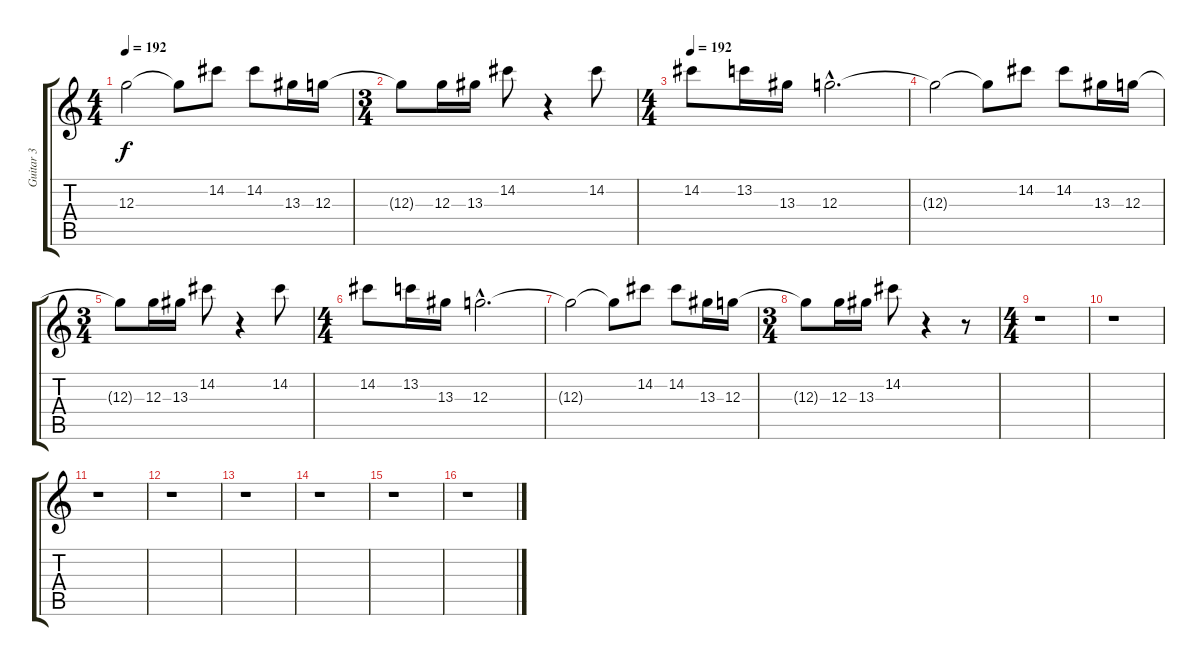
\track ("Guitar 3" "Guitar 3") {instrument distortionguitar}
\staff {score tabs}
\tuning (E4 B3 G3 D3 A2 E2) {hide}
\ts (4 4)
\tempo 192
\clef g2
\ks c
12.3{t}.2{dy f} 12.3{t}.8 14.2.8 14.2.8 13.3.16 12.3.16 |
\ts (3 4)
12.3{t}.8 12.3.16 13.3.16 14.2.8 r.4 14.2.8 |
\ts (4 4)
\tempo 192
14.2.8 13.2.16 13.3.16 12.3{hac}.2{d} |
12.3{t}.2 12.3{t}.8 14.2.8 14.2.8 13.3.16 12.3.16 |
\ts (3 4)
12.3{t}.8 12.3.16 13.3.16 14.2.8 r.4 14.2.8 |
\ts (4 4)
14.2.8 13.2.16 13.3.16 12.3{hac}.2{d} |
12.3{t}.2 12.3{t}.8 14.2.8 14.2.8 13.3.16 12.3.16 |
\ts (3 4)
12.3{t}.8 12.3.16 13.3.16 14.2.8 r.4 r.8 |
\ts (4 4)
r.1 |
r.1 |
r.1 |
r.1 |
r.1 |
r.1 |
r.1 |
r.1
